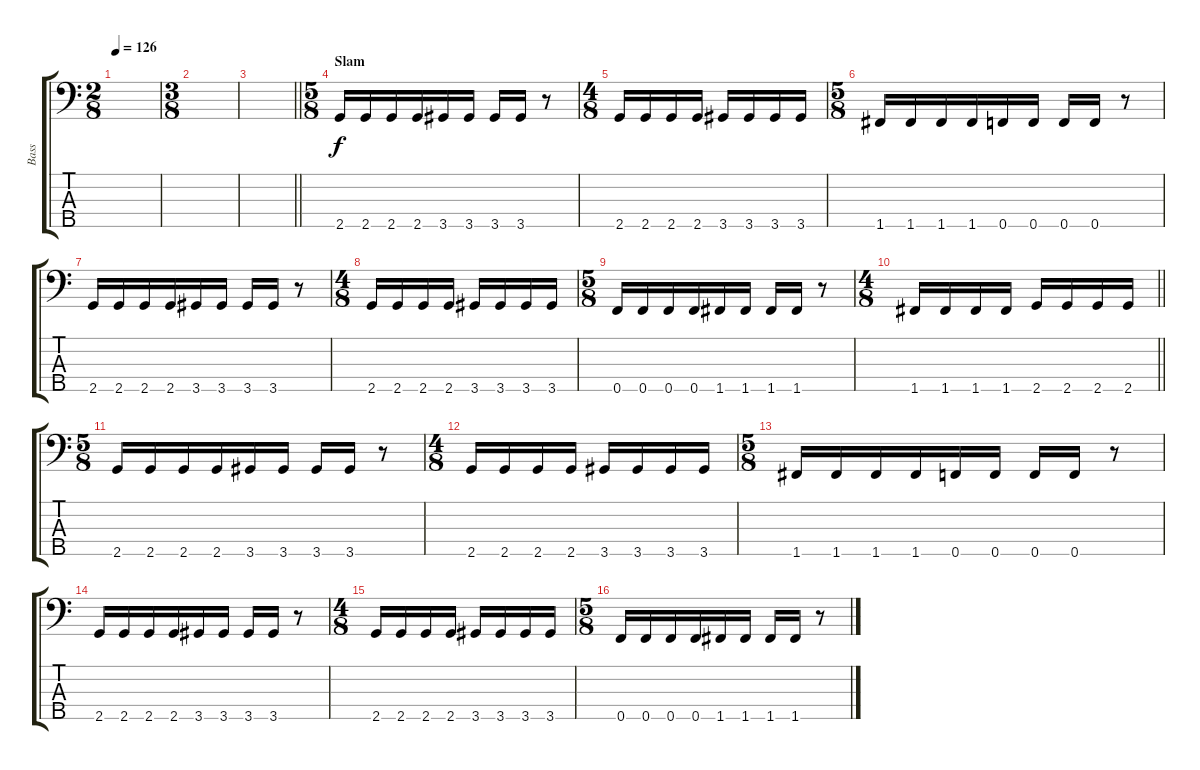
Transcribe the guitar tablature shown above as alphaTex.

\track ("Bass" "Bass") {instrument slapbass2}
\staff {score tabs}
\tuning (Db3 Ab2 Eb2 Bb1 F1) {hide}
\ts (2 8)
\tempo 126
\clef f4
\ks c
|
\ts (3 8)
|
\barLineRight lightlight
|
\ts (5 8)
\section ("" "Slam")
2.5.16 2.5.16 2.5.16 2.5.16 3.5.16 3.5.16 3.5.16 3.5.16 r.8 |
\ts (4 8)
2.5.16 2.5.16 2.5.16 2.5.16 3.5.16 3.5.16 3.5.16 3.5.16 |
\ts (5 8)
1.5.16 1.5.16 1.5.16 1.5.16 0.5.16 0.5.16 0.5.16 0.5.16 r.8 |
2.5.16 2.5.16 2.5.16 2.5.16 3.5.16 3.5.16 3.5.16 3.5.16 r.8 |
\ts (4 8)
2.5.16 2.5.16 2.5.16 2.5.16 3.5.16 3.5.16 3.5.16 3.5.16 |
\ts (5 8)
0.5.16 0.5.16 0.5.16 0.5.16 1.5.16 1.5.16 1.5.16 1.5.16 r.8 |
\ts (4 8)
\barLineRight lightlight
1.5.16 1.5.16 1.5.16 1.5.16 2.5.16 2.5.16 2.5.16 2.5.16 |
\ts (5 8)
2.5.16 2.5.16 2.5.16 2.5.16 3.5.16 3.5.16 3.5.16 3.5.16 r.8 |
\ts (4 8)
2.5.16 2.5.16 2.5.16 2.5.16 3.5.16 3.5.16 3.5.16 3.5.16 |
\ts (5 8)
1.5.16 1.5.16 1.5.16 1.5.16 0.5.16 0.5.16 0.5.16 0.5.16 r.8 |
2.5.16 2.5.16 2.5.16 2.5.16 3.5.16 3.5.16 3.5.16 3.5.16 r.8 |
\ts (4 8)
2.5.16 2.5.16 2.5.16 2.5.16 3.5.16 3.5.16 3.5.16 3.5.16 |
\ts (5 8)
0.5.16 0.5.16 0.5.16 0.5.16 1.5.16 1.5.16 1.5.16 1.5.16 r.8
